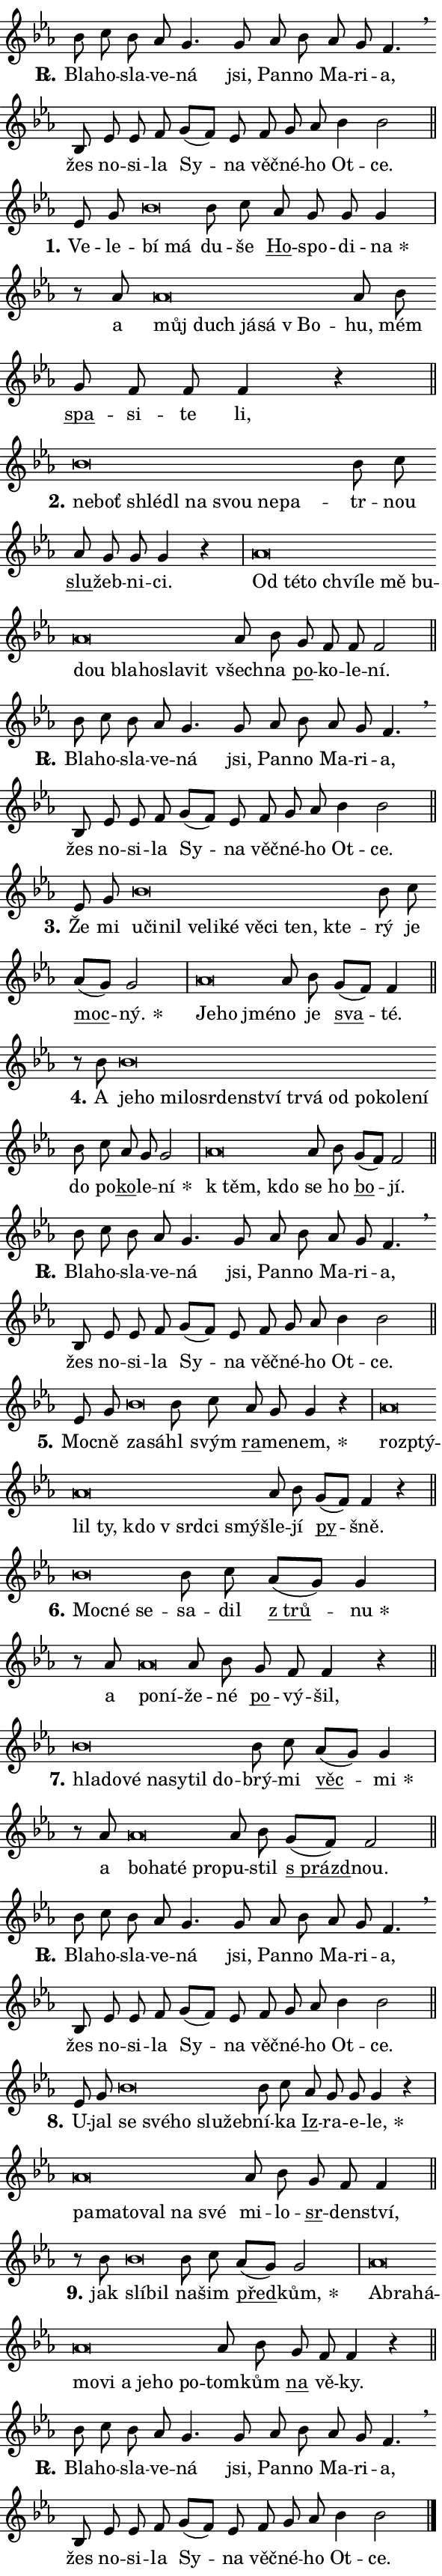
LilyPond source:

\version "2.24.0"
\header { tagline = "" }
\paper {
  indent = 0\cm
  top-margin = 0\cm
  right-margin = 0.13\cm % to fit lyric hyphens
  bottom-margin = 0\cm
  left-margin = 0\cm
  paper-width = 10\cm
  page-breaking = #ly:one-page-breaking
  system-system-spacing.basic-distance = #11
  score-system-spacing.basic-distance = #11
  ragged-last = ##f
}


%% Author: Thomas Morley
%% https://lists.gnu.org/archive/html/lilypond-user/2020-05/msg00002.html
#(define (line-position grob)
"Returns position of @var[grob} in current system:
   @code{'start}, if at first time-step
   @code{'end}, if at last time-step
   @code{'middle} otherwise
"
  (let* ((col (ly:item-get-column grob))
         (ln (ly:grob-object col 'left-neighbor))
         (rn (ly:grob-object col 'right-neighbor))
         (col-to-check-left (if (ly:grob? ln) ln col))
         (col-to-check-right (if (ly:grob? rn) rn col))
         (break-dir-left
           (and
             (ly:grob-property col-to-check-left 'non-musical #f)
             (ly:item-break-dir col-to-check-left)))
         (break-dir-right
           (and
             (ly:grob-property col-to-check-right 'non-musical #f)
             (ly:item-break-dir col-to-check-right))))
        (cond ((eqv? 1 break-dir-left) 'start)
              ((eqv? -1 break-dir-right) 'end)
              (else 'middle))))

#(define (tranparent-at-line-position vctor)
  (lambda (grob)
  "Relying on @code{line-position} select the relevant enry from @var{vctor}.
Used to determine transparency,"
    (case (line-position grob)
      ((end) (not (vector-ref vctor 0)))
      ((middle) (not (vector-ref vctor 1)))
      ((start) (not (vector-ref vctor 2))))))

noteHeadBreakVisibility =
#(define-music-function (break-visibility)(vector?)
"Makes @code{NoteHead}s transparent relying on @var{break-visibility}"
#{
  \override NoteHead.transparent =
    #(tranparent-at-line-position break-visibility)
#})

#(define delete-ledgers-for-transparent-note-heads
  (lambda (grob)
    "Reads whether a @code{NoteHead} is transparent.
If so this @code{NoteHead} is removed from @code{'note-heads} from
@var{grob}, which is supposed to be @code{LedgerLineSpanner}.
As a result ledgers are not printed for this @code{NoteHead}"
    (let* ((nhds-array (ly:grob-object grob 'note-heads))
           (nhds-list
             (if (ly:grob-array? nhds-array)
                 (ly:grob-array->list nhds-array)
                 '()))
           ;; Relies on the transparent-property being done before
           ;; Staff.LedgerLineSpanner.after-line-breaking is executed.
           ;; This is fragile ...
           (to-keep
             (remove
               (lambda (nhd)
                 (ly:grob-property nhd 'transparent #f))
               nhds-list)))
      ;; TODO find a better method to iterate over grob-arrays, similiar
      ;; to filter/remove etc for lists
      ;; For now rebuilt from scratch
      (set! (ly:grob-object grob 'note-heads)  '())
      (for-each
        (lambda (nhd)
          (ly:pointer-group-interface::add-grob grob 'note-heads nhd))
        to-keep))))

squashNotes = {
  \override NoteHead.X-extent = #'(-0.2 . 0.2)
  \override NoteHead.Y-extent = #'(-0.75 . 0)
  \override NoteHead.stencil =
    #(lambda (grob)
       (let ((pos (ly:grob-property grob 'staff-position)))
         (begin
           (if (< pos -7) (display "ERROR: Lower brevis then expected\n") (display ""))
           (if (<= pos -6) ly:text-interface::print ly:note-head::print))))
}
unSquashNotes = {
  \revert NoteHead.X-extent
  \revert NoteHead.Y-extent
  \revert NoteHead.stencil
}

hideNotes = \noteHeadBreakVisibility #begin-of-line-visible
unHideNotes = \noteHeadBreakVisibility #all-visible

% work-around for resetting accidentals
% https://lilypond.org/doc/v2.23/Documentation/notation/displaying-rhythms#unmetered-music
cadenzaMeasure = {
  \cadenzaOff
  \partial 1024 s1024
  \cadenzaOn
}

#(define-markup-command (accent layout props text) (markup?)
  "Underline accented syllable"
  (interpret-markup layout props
    #{\markup \override #'(offset . 4.3) \underline { #text }#}))

responsum = \markup \concat {
  "R" \hspace #-1.05 \path #0.1 #'((moveto 0 0.07) (lineto 0.9 0.8)) \hspace #0.05 "."
}

spaceSize = #0.6828661417322834 % exact space size for TeX Gyre Schola

\layout {
  \context {
    \Staff
    \remove "Time_signature_engraver"
    \override LedgerLineSpanner.after-line-breaking = #delete-ledgers-for-transparent-note-heads
  }
  \context {
    \Lyrics {
      \override LyricSpace.minimum-distance = \spaceSize
      \override LyricText.font-name = #"TeX Gyre Schola"
      \override LyricText.font-size = 1
      \override StanzaNumber.font-name = #"TeX Gyre Schola Bold"
      \override StanzaNumber.font-size = 1
    }
  }
  \context {
    \Score 
    \override NoteHead.text =
      #(lambda (grob) 
        (let ((pos (ly:grob-property grob 'staff-position)))
          #{\markup {
            \combine
              \halign #-0.55 \raise #(if (= pos -6) 0 0.5) \override #'(thickness . 2) \draw-line #'(3.2 . 0)
              \musicglyph "noteheads.sM1"
          }#}))
  }
}

% magnetic-lyrics.ily
%
%   written by
%     Jean Abou Samra <jean@abou-samra.fr>
%     Werner Lemberg <wl@gnu.org>
%
%   adapted by
%     Jiri Hon <jiri.hon@gmail.com>
%
% Version 2022-Apr-15

% https://www.mail-archive.com/lilypond-user@gnu.org/msg149350.html

#(define (Left_hyphen_pointer_engraver context)
   "Collect syllable-hyphen-syllable occurrences in lyrics and store
them in properties.  This engraver only looks to the left.  For
example, if the lyrics input is @code{foo -- bar}, it does the
following.

@itemize @bullet
@item
Set the @code{text} property of the @code{LyricHyphen} grob between
@q{foo} and @q{bar} to @code{foo}.

@item
Set the @code{left-hyphen} property of the @code{LyricText} grob with
text @q{foo} to the @code{LyricHyphen} grob between @q{foo} and
@q{bar}.
@end itemize

Use this auxiliary engraver in combination with the
@code{lyric-@/text::@/apply-@/magnetic-@/offset!} hook."
   (let ((hyphen #f)
         (text #f))
     (make-engraver
      (acknowledgers
       ((lyric-syllable-interface engraver grob source-engraver)
        (set! text grob)))
      (end-acknowledgers
       ((lyric-hyphen-interface engraver grob source-engraver)
        ;(when (not (grob::has-interface grob 'lyric-space-interface))
          (set! hyphen grob)));)
      ((stop-translation-timestep engraver)
       (when (and text hyphen)
         (ly:grob-set-object! text 'left-hyphen hyphen))
       (set! text #f)
       (set! hyphen #f)))))

#(define (lyric-text::apply-magnetic-offset! grob)
   "If the space between two syllables is less than the value in
property @code{LyricText@/.details@/.squash-threshold}, move the right
syllable to the left so that it gets concatenated with the left
syllable.

Use this function as a hook for
@code{LyricText@/.after-@/line-@/breaking} if the
@code{Left_@/hyphen_@/pointer_@/engraver} is active."
   (let ((hyphen (ly:grob-object grob 'left-hyphen #f)))
     (when hyphen
       (let ((left-text (ly:spanner-bound hyphen LEFT)))
         (when (grob::has-interface left-text 'lyric-syllable-interface)
           (let* ((common (ly:grob-common-refpoint grob left-text X))
                  (this-x-ext (ly:grob-extent grob common X))
                  (left-x-ext
                   (begin
                     ;; Trigger magnetism for left-text.
                     (ly:grob-property left-text 'after-line-breaking)
                     (ly:grob-extent left-text common X)))
                  ;; `delta` is the gap width between two syllables.
                  (delta (- (interval-start this-x-ext)
                            (interval-end left-x-ext)))
                  (details (ly:grob-property grob 'details))
                  (threshold (assoc-get 'squash-threshold details 0.2)))
             (when (< delta threshold)
               (let* (;; We have to manipulate the input text so that
                      ;; ligatures crossing syllable boundaries are not
                      ;; disabled.  For languages based on the Latin
                      ;; script this is essentially a beautification.
                      ;; However, for non-Western scripts it can be a
                      ;; necessity.
                      (lt (ly:grob-property left-text 'text))
                      (rt (ly:grob-property grob 'text))
                      (is-space (grob::has-interface hyphen 'lyric-space-interface))
                      (space (if is-space " " ""))
                      (extra-delta (if is-space spaceSize 0))
                      ;; Append new syllable.
                      (ltrt-space (if (and (string? lt) (string? rt))
                                (string-append lt space rt)
                                (make-concat-markup (list lt space rt))))
                      ;; Right-align `ltrt` to the right side.
                      (ltrt-space-markup (grob-interpret-markup
                               grob
                               (make-translate-markup
                                (cons (interval-length this-x-ext) 0)
                                (make-right-align-markup ltrt-space)))))
                 (begin
                   ;; Don't print `left-text`.
                   (ly:grob-set-property! left-text 'stencil #f)
                   ;; Set text and stencil (which holds all collected
                   ;; syllables so far) and shift it to the left.
                   (ly:grob-set-property! grob 'text ltrt-space)
                   (ly:grob-set-property! grob 'stencil ltrt-space-markup)
                   (ly:grob-translate-axis! grob (- (- delta extra-delta)) X))))))))))


#(define (lyric-hyphen::displace-bounds-first grob)
   ;; Make very sure this callback isn't triggered too early.
   (let ((left (ly:spanner-bound grob LEFT))
         (right (ly:spanner-bound grob RIGHT)))
     (ly:grob-property left 'after-line-breaking)
     (ly:grob-property right 'after-line-breaking)
     (ly:lyric-hyphen::print grob)))

squashThreshold = #0.4

\layout {
  \context {
    \Lyrics
    \consists #Left_hyphen_pointer_engraver
    \override LyricText.after-line-breaking =
      #lyric-text::apply-magnetic-offset!
    \override LyricHyphen.stencil = #lyric-hyphen::displace-bounds-first
    \override LyricText.details.squash-threshold = \squashThreshold
    \override LyricHyphen.minimum-distance = 0
    \override LyricHyphen.minimum-length = \squashThreshold
  }
}

squashText = \override LyricText.details.squash-threshold = 9999
unSquashText = \override LyricText.details.squash-threshold = \squashThreshold

leftText = \override LyricText.self-alignment-X = #LEFT
unLeftText = \revert LyricText.self-alignment-X

starOffset = #(lambda (grob) 
                (let ((x_offset (ly:self-alignment-interface::aligned-on-x-parent grob)))
                  (if (= x_offset 0) 0 (+ x_offset 1.2))))

star = #(define-music-function (syllable)(string?)
"Append star separator at the end of a syllable"
#{
  \once \override LyricText.X-offset = #starOffset
  \lyricmode { \markup {
    #syllable
    \override #'((font-name . "TeX Gyre Schola Bold")) \hspace #0.2 \lower #0.65 \larger "*"
  } }
#})

starAccent = #(define-music-function (syllable)(string?)
"Append star separator at the end of a syllable and make accent"
#{
  \once \override LyricText.X-offset = #starOffset
  \lyricmode { \markup {
    \accent #syllable
    \override #'((font-name . "TeX Gyre Schola Bold")) \hspace #0.2 \lower #0.65 \larger "*"
  } }
#})

breath = #(define-music-function (syllable)(string?)
"Append breathing indicator at the end of a syllable"
#{
  \lyricmode { \markup { #syllable "+" } }
#})

optionalBreath = #(define-music-function (syllable)(string?)
"Append optional breathing indicator at the end of a syllable"
#{
  \lyricmode { \markup { #syllable "(+)" } }
#})


\score {
    <<
        \new Voice = "melody" { \cadenzaOn \key es \major \relative { bes'8 c bes as g4. \bar "" g8 as bes \bar "" as g f4. \breathe \bar "" bes,8 es es f \bar "" g[( f)] es \bar "" f g as \bar "" bes4 bes2 \cadenzaMeasure \bar "||" \break } }
        \new Lyrics \lyricsto "melody" { \lyricmode { \set stanza = \responsum
Bla -- ho -- sla -- ve -- ná jsi, Pan -- no Ma -- ri -- a, žes no -- si -- la Sy -- na věč -- né -- ho Ot -- ce. } }
    >>
    \layout {}
}

\score {
    <<
        \new Voice = "melody" { \cadenzaOn \key es \major \relative { es'8 g \bar "" \squashNotes bes\breve*1/16 \hideNotes \breve*1/16 \bar "" \unHideNotes \unSquashNotes bes8 c \bar "" as g g g4 \cadenzaMeasure \bar "|" r8 as8 \squashNotes as\breve*1/16 \hideNotes \breve*1/16 \bar "" \breve*1/16 \bar "" \breve*1/16 \breve*1/16 \bar "" \unHideNotes \unSquashNotes as8 bes \bar "" g f f f4 r \cadenzaMeasure \bar "||" \break } }
        \new Lyrics \lyricsto "melody" { \lyricmode { \set stanza = "1."
Ve -- le -- \leftText bí \squashText má \unLeftText \unSquashText du -- še \markup \accent Ho -- spo -- di -- \star na a \leftText můj \squashText duch já -- sá "v Bo" -- \unLeftText \unSquashText hu, mém \markup \accent spa -- si -- te li, } }
    >>
    \layout {}
}

\score {
    <<
        \new Voice = "melody" { \cadenzaOn \key es \major \relative { \squashNotes bes'\breve*1/16 \hideNotes \breve*1/16 \bar "" \breve*1/16 \bar "" \breve*1/16 \bar "" \breve*1/16 \bar "" \breve*1/16 \bar "" \breve*1/16 \breve*1/16 \bar "" \unHideNotes \unSquashNotes bes8 c \bar "" as g g g4 r \cadenzaMeasure \bar "|" \squashNotes as\breve*1/16 \hideNotes \breve*1/16 \bar "" \breve*1/16 \bar "" \breve*1/16 \bar "" \breve*1/16 \bar "" \breve*1/16 \bar "" \breve*1/16 \bar "" \breve*1/16 \bar "" \breve*1/16 \bar "" \breve*1/16 \bar "" \breve*1/16 \breve*1/16 \bar "" \unHideNotes \unSquashNotes as8 bes \bar "" g f f f2 \cadenzaMeasure \bar "||" \break } }
        \new Lyrics \lyricsto "melody" { \lyricmode { \set stanza = "2."
\leftText ne -- \squashText boť shlé -- dl na svou ne -- pa -- \unLeftText \unSquashText tr -- nou \markup \accent slu -- žeb -- ni -- ci.
\leftText Od \squashText té -- to chví -- le mě bu -- dou bla -- ho -- sla -- vit \unLeftText \unSquashText všech -- na \markup \accent po -- ko -- le -- ní. } }
    >>
    \layout {}
}

\score {
    <<
        \new Voice = "melody" { \cadenzaOn \key es \major \relative { bes'8 c bes as g4. \bar "" g8 as bes \bar "" as g f4. \breathe \bar "" bes,8 es es f \bar "" g[( f)] es \bar "" f g as \bar "" bes4 bes2 \cadenzaMeasure \bar "||" \break } }
        \new Lyrics \lyricsto "melody" { \lyricmode { \set stanza = \responsum
Bla -- ho -- sla -- ve -- ná jsi, Pan -- no Ma -- ri -- a, žes no -- si -- la Sy -- na věč -- né -- ho Ot -- ce. } }
    >>
    \layout {}
}

\score {
    <<
        \new Voice = "melody" { \cadenzaOn \key es \major \relative { es'8 g \bar "" \squashNotes bes\breve*1/16 \hideNotes \breve*1/16 \bar "" \breve*1/16 \bar "" \breve*1/16 \bar "" \breve*1/16 \bar "" \breve*1/16 \bar "" \breve*1/16 \bar "" \breve*1/16 \bar "" \breve*1/16 \breve*1/16 \bar "" \unHideNotes \unSquashNotes bes8 c \bar "" as[( g)] g2 \cadenzaMeasure \bar "|" \squashNotes as\breve*1/16 \hideNotes \breve*1/16 \breve*1/16 \bar "" \unHideNotes \unSquashNotes as8 bes \bar "" g[( f)] f4 \cadenzaMeasure \bar "||" \break } }
        \new Lyrics \lyricsto "melody" { \lyricmode { \set stanza = "3."
Že mi \leftText u -- \squashText či -- nil ve -- li -- ké vě -- ci ten, kte -- \unLeftText \unSquashText rý je \markup \accent moc -- \star ný. \leftText Je -- \squashText ho jmé -- \unLeftText \unSquashText no je \markup \accent sva -- té. } }
    >>
    \layout {}
}

\score {
    <<
        \new Voice = "melody" { \cadenzaOn \key es \major \relative { r8 bes' \squashNotes bes\breve*1/16 \hideNotes \breve*1/16 \bar "" \breve*1/16 \bar "" \breve*1/16 \bar "" \breve*1/16 \bar "" \breve*1/16 \bar "" \breve*1/16 \bar "" \breve*1/16 \bar "" \breve*1/16 \bar "" \breve*1/16 \bar "" \breve*1/16 \bar "" \breve*1/16 \bar "" \breve*1/16 \breve*1/16 \bar "" \unHideNotes \unSquashNotes bes8 c \bar "" as g g2 \cadenzaMeasure \bar "|" \squashNotes as\breve*1/16 \hideNotes \breve*1/16 \bar "" \unHideNotes \unSquashNotes as8 bes \bar "" g[( f)] f2 \cadenzaMeasure \bar "||" \break } }
        \new Lyrics \lyricsto "melody" { \lyricmode { \set stanza = "4."
A \leftText je -- \squashText ho mi -- lo -- sr -- den -- ství tr -- vá od po -- ko -- le -- ní \unLeftText \unSquashText do po -- \markup \accent ko -- le -- \star ní \leftText "k těm," \squashText kdo \unLeftText \unSquashText se ho \markup \accent bo -- jí. } }
    >>
    \layout {}
}

\score {
    <<
        \new Voice = "melody" { \cadenzaOn \key es \major \relative { bes'8 c bes as g4. \bar "" g8 as bes \bar "" as g f4. \breathe \bar "" bes,8 es es f \bar "" g[( f)] es \bar "" f g as \bar "" bes4 bes2 \cadenzaMeasure \bar "||" \break } }
        \new Lyrics \lyricsto "melody" { \lyricmode { \set stanza = \responsum
Bla -- ho -- sla -- ve -- ná jsi, Pan -- no Ma -- ri -- a, žes no -- si -- la Sy -- na věč -- né -- ho Ot -- ce. } }
    >>
    \layout {}
}

\score {
    <<
        \new Voice = "melody" { \cadenzaOn \key es \major \relative { es'8 g \bar "" \squashNotes bes\breve*1/16 \hideNotes \breve*1/16 \bar "" \unHideNotes \unSquashNotes bes8 c \bar "" as g g4 r \cadenzaMeasure \bar "|" \squashNotes as\breve*1/16 \hideNotes \breve*1/16 \bar "" \breve*1/16 \bar "" \breve*1/16 \bar "" \breve*1/16 \bar "" \breve*1/16 \bar "" \breve*1/16 \breve*1/16 \bar "" \unHideNotes \unSquashNotes as8 bes \bar "" g[( f)] f4 r \cadenzaMeasure \bar "||" \break } }
        \new Lyrics \lyricsto "melody" { \lyricmode { \set stanza = "5."
Moc -- ně \leftText za -- \squashText sá -- \unLeftText \unSquashText hl svým \markup \accent ra -- me -- \star nem, \leftText roz -- \squashText ptý -- lil ty, kdo "v srd" -- ci smý -- \unLeftText \unSquashText šle -- jí \markup \accent py -- šně. } }
    >>
    \layout {}
}

\score {
    <<
        \new Voice = "melody" { \cadenzaOn \key es \major \relative { \squashNotes bes'\breve*1/16 \hideNotes \breve*1/16 \breve*1/16 \bar "" \unHideNotes \unSquashNotes bes8 c \bar "" as[( g)] g4 \cadenzaMeasure \bar "|" r8 as8 \squashNotes as\breve*1/16 \hideNotes \breve*1/16 \bar "" \unHideNotes \unSquashNotes as8 bes \bar "" g f f4 r \cadenzaMeasure \bar "||" \break } }
        \new Lyrics \lyricsto "melody" { \lyricmode { \set stanza = "6."
\leftText Moc -- \squashText né se -- \unLeftText \unSquashText sa -- dil \markup \accent "z trů" -- \star nu a \leftText po -- \squashText ní -- \unLeftText \unSquashText že -- né \markup \accent po -- vý -- šil, } }
    >>
    \layout {}
}

\score {
    <<
        \new Voice = "melody" { \cadenzaOn \key es \major \relative { \squashNotes bes'\breve*1/16 \hideNotes \breve*1/16 \bar "" \breve*1/16 \bar "" \breve*1/16 \bar "" \breve*1/16 \bar "" \breve*1/16 \breve*1/16 \bar "" \unHideNotes \unSquashNotes bes8 c \bar "" as[( g)] g4 \cadenzaMeasure \bar "|" r8 as8 \squashNotes as\breve*1/16 \hideNotes \breve*1/16 \bar "" \breve*1/16 \breve*1/16 \bar "" \unHideNotes \unSquashNotes as8 bes \bar "" g[( f)] f2 \cadenzaMeasure \bar "||" \break } }
        \new Lyrics \lyricsto "melody" { \lyricmode { \set stanza = "7."
\leftText hla -- \squashText do -- vé na -- sy -- til do -- \unLeftText \unSquashText brý -- mi \markup \accent věc -- \star mi a \leftText bo -- \squashText ha -- té pro -- \unLeftText \unSquashText pu -- stil \markup \accent "s prázd" -- nou. } }
    >>
    \layout {}
}

\score {
    <<
        \new Voice = "melody" { \cadenzaOn \key es \major \relative { bes'8 c bes as g4. \bar "" g8 as bes \bar "" as g f4. \breathe \bar "" bes,8 es es f \bar "" g[( f)] es \bar "" f g as \bar "" bes4 bes2 \cadenzaMeasure \bar "||" \break } }
        \new Lyrics \lyricsto "melody" { \lyricmode { \set stanza = \responsum
Bla -- ho -- sla -- ve -- ná jsi, Pan -- no Ma -- ri -- a, žes no -- si -- la Sy -- na věč -- né -- ho Ot -- ce. } }
    >>
    \layout {}
}

\score {
    <<
        \new Voice = "melody" { \cadenzaOn \key es \major \relative { es'8 g \bar "" \squashNotes bes\breve*1/16 \hideNotes \breve*1/16 \bar "" \breve*1/16 \bar "" \breve*1/16 \breve*1/16 \bar "" \unHideNotes \unSquashNotes bes8 c \bar "" as g g g4 r \cadenzaMeasure \bar "|" \squashNotes as\breve*1/16 \hideNotes \breve*1/16 \bar "" \breve*1/16 \bar "" \breve*1/16 \bar "" \breve*1/16 \breve*1/16 \bar "" \unHideNotes \unSquashNotes as8 bes \bar "" g f f4 \cadenzaMeasure \bar "||" \break } }
        \new Lyrics \lyricsto "melody" { \lyricmode { \set stanza = "8."
U -- jal \leftText se \squashText své -- ho slu -- žeb -- \unLeftText \unSquashText ní -- ka \markup \accent Iz -- ra -- e -- \star le, \leftText pa -- \squashText ma -- to -- val na své \unLeftText \unSquashText mi -- lo -- \markup \accent sr -- den -- ství, } }
    >>
    \layout {}
}

\score {
    <<
        \new Voice = "melody" { \cadenzaOn \key es \major \relative { r8 bes' \squashNotes bes\breve*1/16 \hideNotes \breve*1/16 \bar "" \unHideNotes \unSquashNotes bes8 c \bar "" as[( g)] g2 \cadenzaMeasure \bar "|" \squashNotes as\breve*1/16 \hideNotes \breve*1/16 \bar "" \breve*1/16 \bar "" \breve*1/16 \bar "" \breve*1/16 \bar "" \breve*1/16 \bar "" \breve*1/16 \bar "" \breve*1/16 \breve*1/16 \bar "" \unHideNotes \unSquashNotes as8 bes \bar "" g f f4 r \cadenzaMeasure \bar "||" \break } }
        \new Lyrics \lyricsto "melody" { \lyricmode { \set stanza = "9."
jak \leftText slí -- \squashText bil \unLeftText \unSquashText na -- šim \markup \accent před -- \star kům, \leftText Ab -- \squashText ra -- há -- mo -- vi a je -- ho po -- \unLeftText \unSquashText tom -- kům \markup \accent na vě -- ky. } }
    >>
    \layout {}
}

\score {
    <<
        \new Voice = "melody" { \cadenzaOn \key es \major \relative { bes'8 c bes as g4. \bar "" g8 as bes \bar "" as g f4. \breathe \bar "" bes,8 es es f \bar "" g[( f)] es \bar "" f g as \bar "" bes4 bes2 \cadenzaMeasure \bar "||" \break } \bar "|." }
        \new Lyrics \lyricsto "melody" { \lyricmode { \set stanza = \responsum
Bla -- ho -- sla -- ve -- ná jsi, Pan -- no Ma -- ri -- a, žes no -- si -- la Sy -- na věč -- né -- ho Ot -- ce. } }
    >>
    \layout {}
}
